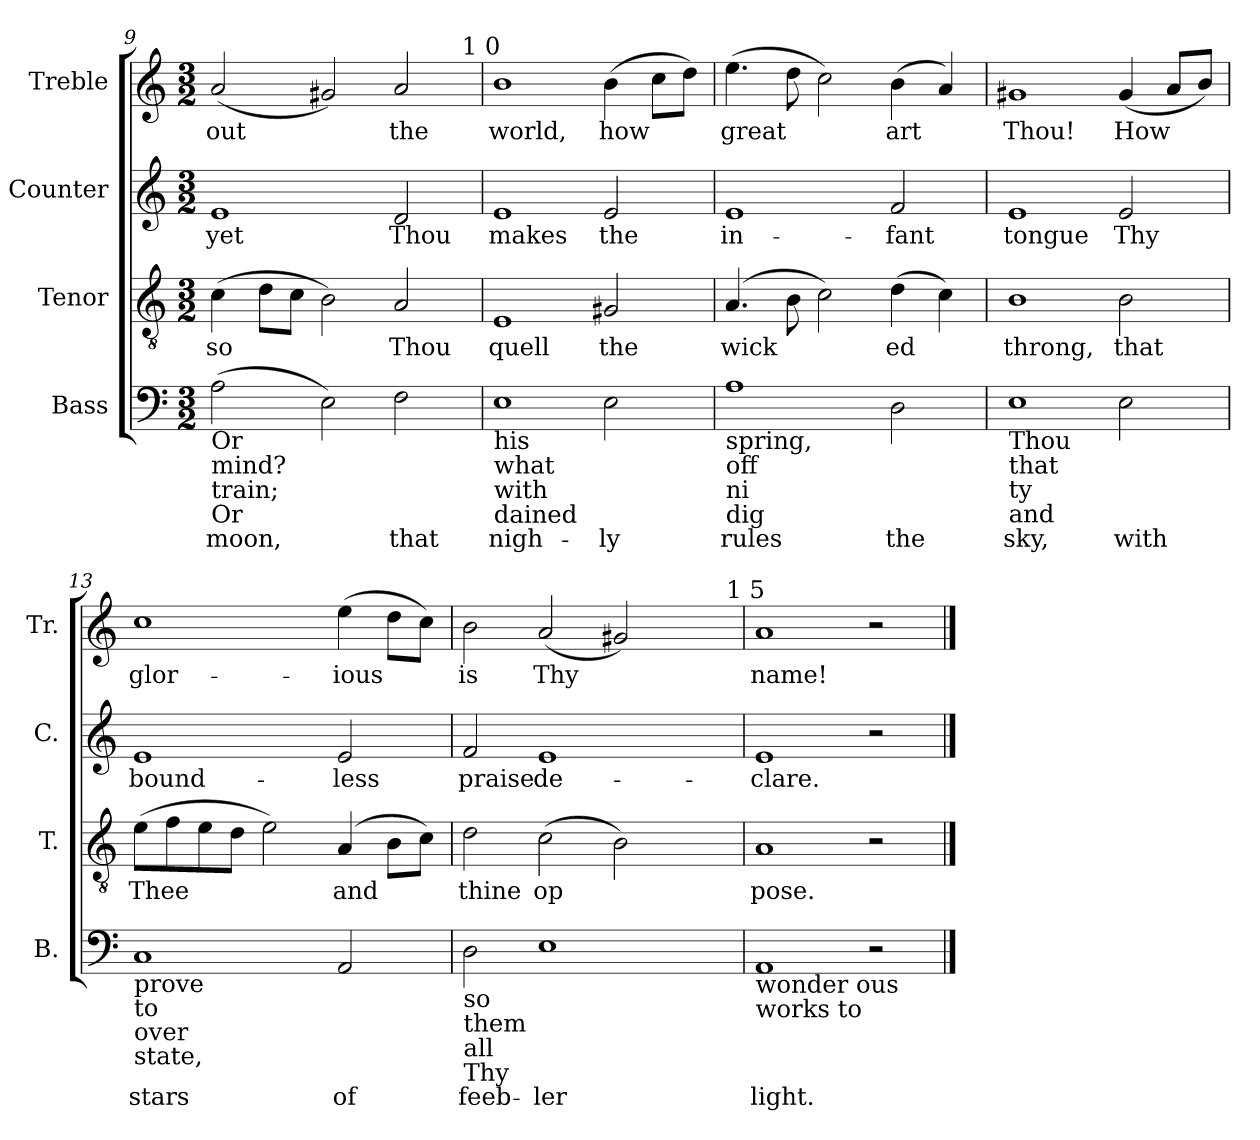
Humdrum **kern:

**kern	**text	**kern	**text	**kern	**text	**kern	**text
*part4	*part4	*part3	*part3	*part2	*part2	*part1	*part1
*staff4	*staff4	*staff3	*staff3	*staff2	*staff2	*staff1	*staff1
*I"Bass	*	*I"Tenor	*	*I"Counter	*	*I"Treble	*
*I'B.	*	*I'T.	*	*I'C.	*	*I'Tr.	*
!!LO:PB:g=z
*clefF4	*	*clefGv2	*	*clefG2	*	*clefG2	*
*k[]	*	*k[]	*	*k[]	*	*k[]	*
*C:	*	*C:	*	*C:	*	*C:	*
*M3/2	*	*M3/2	*	*M3/2	*	*M3/2	*
=9	=9	=9	=9	=9	=9	=9	=9
!LO:TX:b:t=Or	!	!	!	!	!	!	!
!LO:TX:b:t=mind?	!	!	!	!	!	!	!
!LO:TX:b:t=train;	!	!	!	!	!	!	!
!LO:TX:b:t=Or	!	!	!	!	!	!	!
!	!LO:LY:b:rj	!	!LO:LY:b:rj	!	!LO:LY:b:rj	!	!LO:LY:b:rj
*	*	*	*	*	*	*^	*
(>2A\	moon,	(>4c\	so	1e	yet	(<2a/	1ryy	-out
!	!	!	!LO:LY:b:rj	!	!	!	!	!
.	.	8d\L	.	.	.	.	.	.
!	!	!	!LO:LY:b:rj	!	!	!	!	!
.	.	8c\J	.	.	.	.	.	.
!	!LO:LY:b:rj	!	!LO:LY:b:rj	!	!	!	!	!LO:LY:b:rj
2E\)	.	2B\)	.	.	.	2g#X/)	.	.
!	!LO:LY:b:rj	!	!LO:LY:b:rj	!	!LO:LY:b:rj	!	!	!LO:LY:b:rj
2F\	that	2A/	Thou	2d/	Thou	2a/	4..ryy	the
!	!	!	!	!	!	!	!LO:TX:a:t=1 0	!
.	.	.	.	.	.	.	16ryy	.
=10	=10	=10	=10	=10	=10	=10	=10	=10
!LO:TX:b:t=his	!	!	!	!	!	!	!	!
!LO:TX:b:t=what	!	!	!	!	!	!	!	!
!LO:TX:b:t=with	!	!	!	!	!	!	!	!
!LO:TX:b:t=dained	!	!	!	!	!	!	!	!
!	!LO:LY:b:rj	!	!LO:LY:b:rj	!	!LO:LY:b:rj	!	!	!LO:LY:b:rj
*	*	*	*	*	*	*v	*v	*
1E	nigh-	1E	quell	1e	makes	1b	world,
!	!LO:LY:b:rj	!	!LO:LY:b:rj	!	!LO:LY:b:rj	!	!LO:LY:b:rj
2E\	-ly	2G#X/	the	2e/	the	(>4b\	how
!	!	!	!	!	!	!	!LO:LY:b:rj
.	.	.	.	.	.	8cc\L	.
!	!	!	!	!	!	!	!LO:LY:b:rj
.	.	.	.	.	.	8dd\J)	.
=11	=11	=11	=11	=11	=11	=11	=11
!LO:TX:b:t=spring,	!	!	!	!	!	!	!
!LO:TX:b:t=off	!	!	!	!	!	!	!
!LO:TX:b:t=ni	!	!	!	!	!	!	!
!LO:TX:b:t=dig	!	!	!	!	!	!	!
!	!LO:LY:b:rj	!	!LO:LY:b:rj	!	!LO:LY:b:rj	!	!LO:LY:b:rj
1A	rules	(>4.A/	wick-	1e	in-	(>4.ee\	great
!	!	!	!LO:LY:b:rj	!	!	!	!LO:LY:b:rj
.	.	8B\	--	.	.	8dd\	.
!	!	!	!LO:LY:b:rj	!	!	!	!LO:LY:b:rj
.	.	2c\)	--	.	.	2cc\)	.
!	!LO:LY:b:rj	!	!LO:LY:b:rj	!	!LO:LY:b:rj	!	!LO:LY:b:rj
2D\	the	(>4d\	-ed	2f/	-fant	(>4b\	art
!	!	!	!LO:LY:b:rj	!	!	!	!LO:LY:b:rj
.	.	4c\)	.	.	.	4a/)	.
=12	=12	=12	=12	=12	=12	=12	=12
!LO:TX:b:t=Thou	!	!	!	!	!	!	!
!LO:TX:b:t=that	!	!	!	!	!	!	!
!LO:TX:b:t=ty	!	!	!	!	!	!	!
!LO:TX:b:t=and	!	!	!	!	!	!	!
!	!LO:LY:b:rj	!	!LO:LY:b:rj	!	!LO:LY:b:rj	!	!LO:LY:b:rj
1E	sky,	1B	throng,	1e	tongue	1g#X	Thou!
!	!LO:LY:b:rj	!	!LO:LY:b:rj	!	!LO:LY:b:rj	!	!LO:LY:b:rj
2E\	with	2B\	that	2e/	Thy	(<4g#/	How
!	!	!	!	!	!	!	!LO:LY:b:rj
.	.	.	.	.	.	8a/L	.
!	!	!	!	!	!	!	!LO:LY:b:rj
.	.	.	.	.	.	8b/J)	.
=13	=13	=13	=13	=13	=13	=13	=13
!LO:TX:b:t=prove	!	!	!	!	!	!	!
!LO:TX:b:t=to	!	!	!	!	!	!	!
!LO:TX:b:t=over	!	!	!	!	!	!	!
!LO:TX:b:t=state,	!	!	!	!	!	!	!
!	!LO:LY:b:rj	!	!LO:LY:b:rj	!	!LO:LY:b:rj	!	!LO:LY:b:rj
1C	stars	(>8e\L	Thee	1e	bound-	1cc	glor-
!	!	!	!LO:LY:b:rj	!	!	!	!
.	.	8f\	.	.	.	.	.
!	!	!	!LO:LY:b:rj	!	!	!	!
.	.	8e\	.	.	.	.	.
!	!	!	!LO:LY:b:rj	!	!	!	!
.	.	8d\J	.	.	.	.	.
!	!	!	!LO:LY:b:rj	!	!	!	!
.	.	2e\)	.	.	.	.	.
!	!LO:LY:b:rj	!	!LO:LY:b:rj	!	!LO:LY:b:rj	!	!LO:LY:b:rj
2AA/	of	(>4A/	and	2e/	-less	(>4ee\	-ious
!	!	!	!LO:LY:b:rj	!	!	!	!LO:LY:b:rj
.	.	8B\L	.	.	.	8dd\L	.
!	!	!	!LO:LY:b:rj	!	!	!	!LO:LY:b:rj
.	.	8c\J)	.	.	.	8cc\J)	.
=14	=14	=14	=14	=14	=14	=14	=14
!LO:TX:b:t=so	!	!	!	!	!	!	!
!LO:TX:b:t=them	!	!	!	!	!	!	!
!LO:TX:b:t=all	!	!	!	!	!	!	!
!LO:TX:b:t=Thy	!	!	!	!	!	!	!
!	!LO:LY:b:rj	!	!LO:LY:b:rj	!	!LO:LY:b:rj	!	!LO:LY:b:rj
*	*	*	*	*	*	*^	*
2D\	feeb-	2d\	thine	2f/	praise	2b\	1ryy	is
!	!LO:LY:b:rj	!	!LO:LY:b:rj	!	!LO:LY:b:rj	!	!	!LO:LY:b:rj
1E	-ler	(>2c\	op-	1e	de-	(<2a/	.	Thy
!	!	!	!LO:LY:b:rj	!	!	!	!	!LO:LY:b:rj
.	.	2B\)	--	.	.	2g#X/)	4ryy	.
.	.	.	.	.	.	.	8ryy	.
.	.	.	.	.	.	.	16ryy	.
.	.	.	.	.	.	.	64ryy	.
!	!	!	!	!	!	!	!LO:TX:a:t=1 5	!
.	.	.	.	.	.	.	32.ryy	.
=15	=15	=15	=15	=15	=15	=15	=15	=15
!LO:TX:b:t=wonder ous	!	!	!	!	!	!	!	!
!LO:TX:b:t=works to	!	!	!	!	!	!	!	!
!	!LO:LY:b:rj	!	!LO:LY:b:rj	!	!LO:LY:b:rj	!	!	!LO:LY:b:rj
*	*	*	*	*	*	*v	*v	*
1AA	light.	1A	-pose.	1e	-clare.	1a	name!
2r	.	2r	.	2r	.	2r	.
==	==	==	==	==	==	==	==
*-	*-	*-	*-	*-	*-	*-	*-
